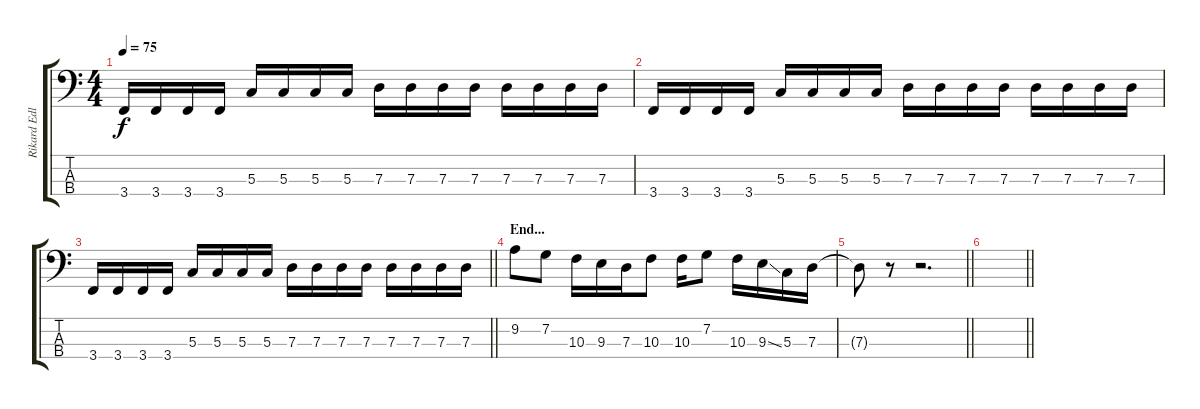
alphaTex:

\track ("Rikard Edlund" "Rikard Edl") {instrument electricbassfinger}
\staff {score tabs}
\tuning (F2 C2 G1 D1) {hide}
\ts (4 4)
\tempo 75
\clef f4
\ks c
3.4.16{dy f} 3.4.16 3.4.16 3.4.16 5.3.16 5.3.16 5.3.16 5.3.16 7.3.16 7.3.16 7.3.16 7.3.16 7.3.16 7.3.16 7.3.16 7.3.16 |
3.4.16 3.4.16 3.4.16 3.4.16 5.3.16 5.3.16 5.3.16 5.3.16 7.3.16 7.3.16 7.3.16 7.3.16 7.3.16 7.3.16 7.3.16 7.3.16 |
\barLineRight lightlight
3.4.16 3.4.16 3.4.16 3.4.16 5.3.16 5.3.16 5.3.16 5.3.16 7.3.16 7.3.16 7.3.16 7.3.16 7.3.16 7.3.16 7.3.16 7.3.16 |
\section ("" "End...")
9.2.8 7.2.8 10.3.16 9.3.16 7.3.16 10.3.8 10.3.16 7.2.8 10.3.16 9.3{ss}.16 5.3.16 7.3.16 |
\barLineRight lightlight
7.3{t}.8 r.8 r.2{d} |
\barLineRight lightlight
